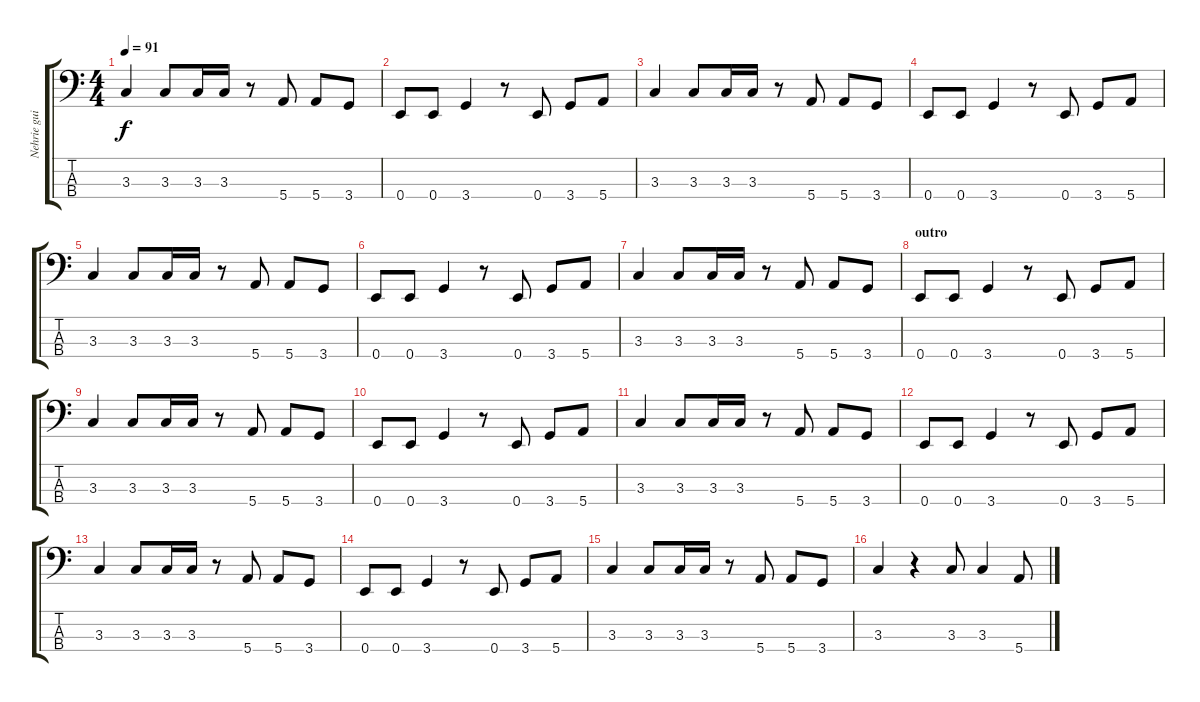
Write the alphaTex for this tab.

\track ("Nehrie guitar (bass) lagpat" "Nehrie gui") {instrument electricbassfinger}
\staff {score tabs}
\tuning (G2 D2 A1 E1) {hide}
\ts (4 4)
\tempo 91
\clef f4
\ks c
3.3.4{dy f} 3.3.8 3.3.16 3.3.16 r.8 5.4.8 5.4.8 3.4.8 |
0.4.8 0.4.8 3.4.4 r.8 0.4.8 3.4.8 5.4.8 |
3.3.4 3.3.8 3.3.16 3.3.16 r.8 5.4.8 5.4.8 3.4.8 |
0.4.8 0.4.8 3.4.4 r.8 0.4.8 3.4.8 5.4.8 |
3.3.4 3.3.8 3.3.16 3.3.16 r.8 5.4.8 5.4.8 3.4.8 |
0.4.8 0.4.8 3.4.4 r.8 0.4.8 3.4.8 5.4.8 |
3.3.4 3.3.8 3.3.16 3.3.16 r.8 5.4.8 5.4.8 3.4.8 |
\section ("" "outro")
0.4.8 0.4.8 3.4.4 r.8 0.4.8 3.4.8 5.4.8 |
3.3.4 3.3.8 3.3.16 3.3.16 r.8 5.4.8 5.4.8 3.4.8 |
0.4.8 0.4.8 3.4.4 r.8 0.4.8 3.4.8 5.4.8 |
3.3.4 3.3.8 3.3.16 3.3.16 r.8 5.4.8 5.4.8 3.4.8 |
0.4.8 0.4.8 3.4.4 r.8 0.4.8 3.4.8 5.4.8 |
3.3.4 3.3.8 3.3.16 3.3.16 r.8 5.4.8 5.4.8 3.4.8 |
0.4.8 0.4.8 3.4.4 r.8 0.4.8 3.4.8 5.4.8 |
3.3.4 3.3.8 3.3.16 3.3.16 r.8 5.4.8 5.4.8 3.4.8 |
3.3.4 r.4 3.3.8 3.3.4 5.4.8
